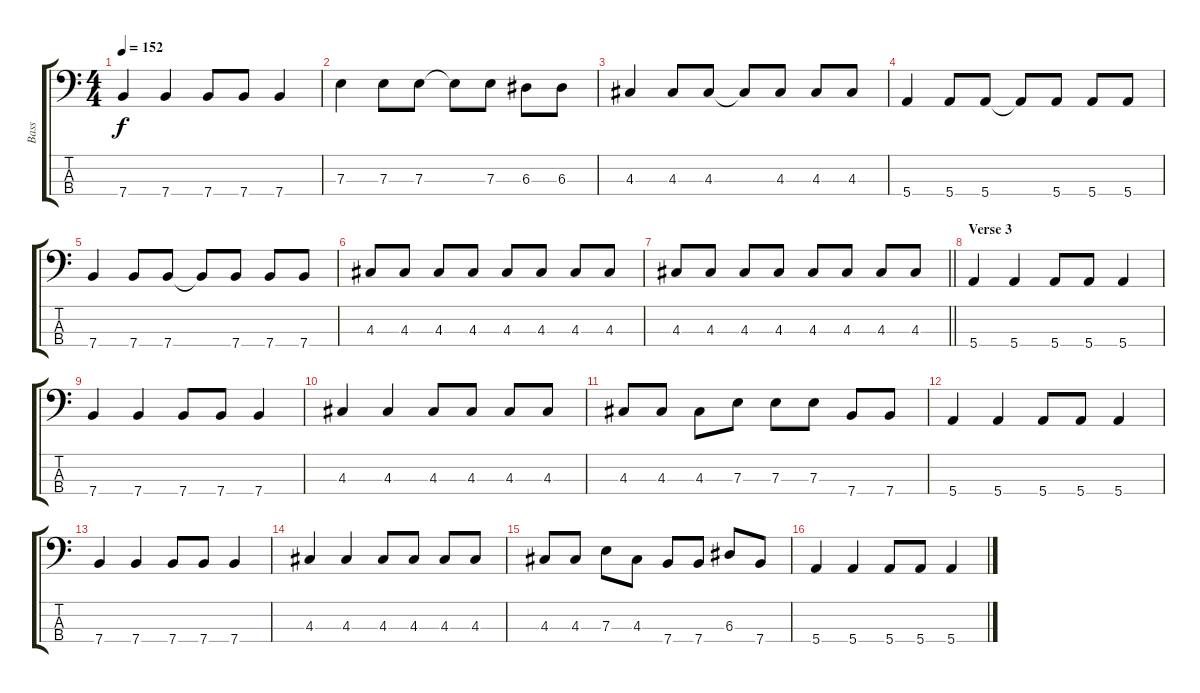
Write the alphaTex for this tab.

\track ("Bass" "Bass") {instrument electricbasspick}
\staff {score tabs}
\tuning (G2 D2 A1 E1) {hide}
\ts (4 4)
\tempo 152
\clef f4
\ks c
7.4.4{dy f} 7.4.4 7.4.8 7.4.8 7.4.4 |
7.3.4 7.3.8 7.3.8 7.3{t}.8 7.3.8 6.3.8 6.3.8 |
4.3.4 4.3.8 4.3.8 4.3{t}.8 4.3.8 4.3.8 4.3.8 |
5.4.4 5.4.8 5.4.8 5.4{t}.8 5.4.8 5.4.8 5.4.8 |
7.4.4 7.4.8 7.4.8 7.4{t}.8 7.4.8 7.4.8 7.4.8 |
4.3.8 4.3.8 4.3.8 4.3.8 4.3.8 4.3.8 4.3.8 4.3.8 |
\barLineRight lightlight
4.3.8 4.3.8 4.3.8 4.3.8 4.3.8 4.3.8 4.3.8 4.3.8 |
\section ("" "Verse 3")
5.4.4 5.4.4 5.4.8 5.4.8 5.4.4 |
7.4.4 7.4.4 7.4.8 7.4.8 7.4.4 |
4.3.4 4.3.4 4.3.8 4.3.8 4.3.8 4.3.8 |
4.3.8 4.3.8 4.3.8 7.3.8 7.3.8 7.3.8 7.4.8 7.4.8 |
5.4.4 5.4.4 5.4.8 5.4.8 5.4.4 |
7.4.4 7.4.4 7.4.8 7.4.8 7.4.4 |
4.3.4 4.3.4 4.3.8 4.3.8 4.3.8 4.3.8 |
4.3.8 4.3.8 7.3.8 4.3.8 7.4.8 7.4.8 6.3.8 7.4.8 |
5.4.4 5.4.4 5.4.8 5.4.8 5.4.4
